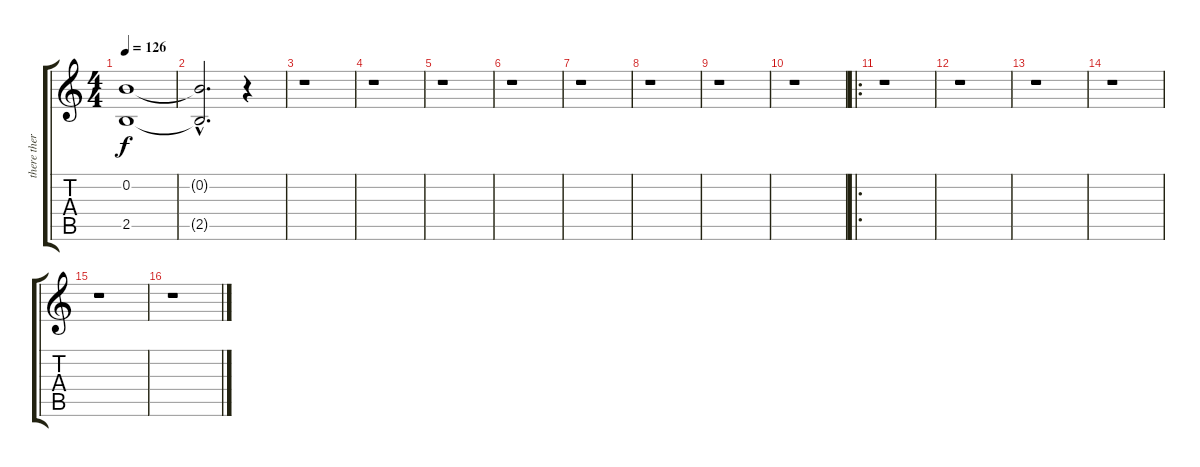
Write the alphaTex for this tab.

\track ("there there Guitar effect" "there ther") {instrument overdrivenguitar}
\staff {score tabs}
\tuning (E4 B3 G3 D3 A2 E2) {hide}
\ts (4 4)
\tempo 126
\clef g2
\ks c
(0.2{t} 2.5{t}).1{dy f} |
(0.2{hac t} 2.5{hac t}).2{d} r.4 |
r.1 |
r.1 |
r.1 |
r.1 |
r.1 |
r.1 |
r.1 |
r.1 |
\ro
r.1 |
r.1 |
r.1 |
r.1 |
r.1 |
r.1
